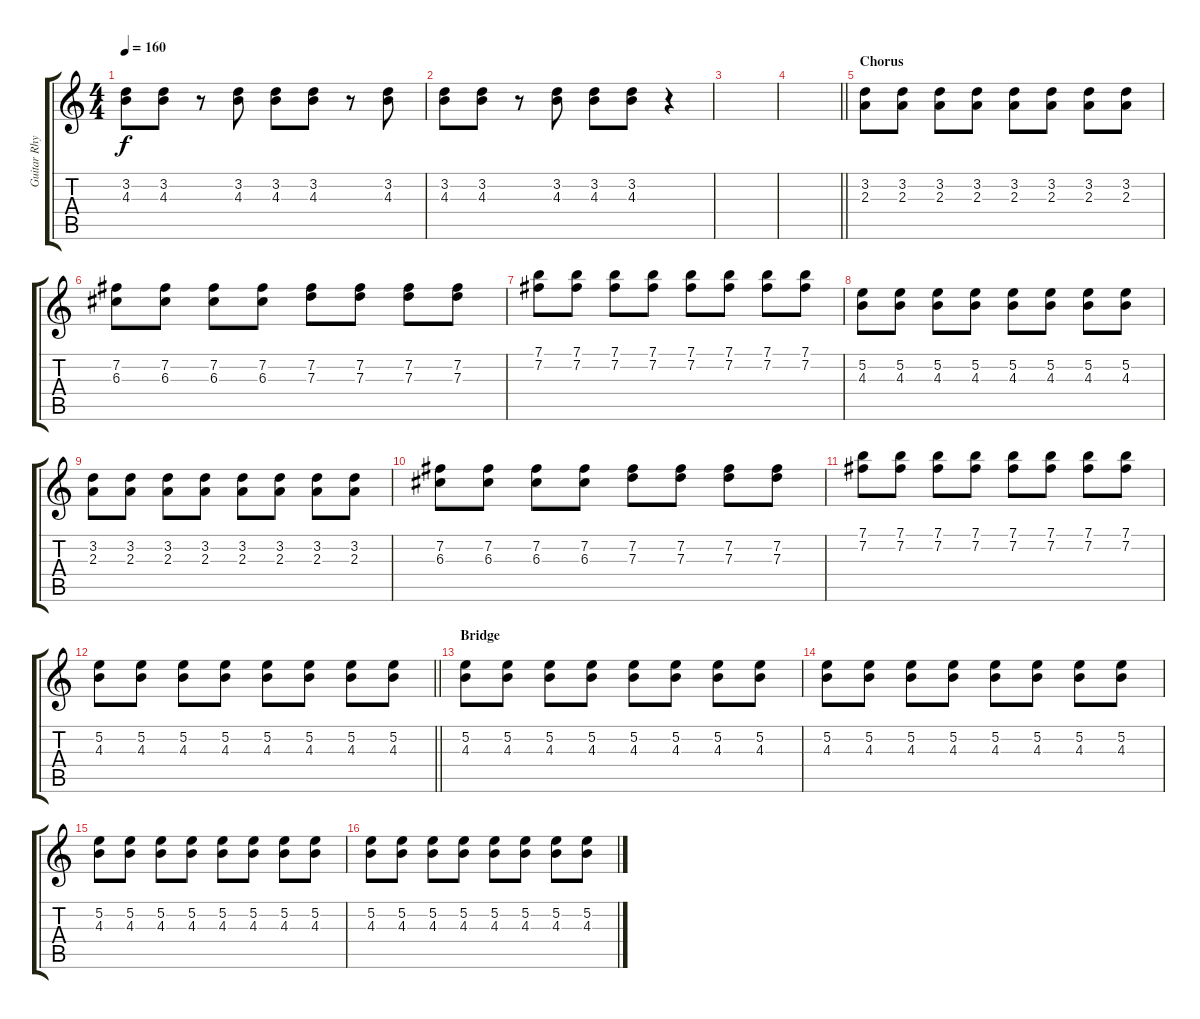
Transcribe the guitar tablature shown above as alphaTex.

\track ("Guitar Rhythm" "Guitar Rhy") {instrument overdrivenguitar}
\staff {score tabs}
\tuning (E4 B3 G3 D3 A2 E2) {hide}
\ts (4 4)
\tempo 160
\clef g2
\ks c
(3.2 4.3).8{dy f} (3.2 4.3).8 r.8 (3.2 4.3).8 (3.2 4.3).8 (3.2 4.3).8 r.8 (3.2 4.3).8 |
(3.2 4.3).8 (3.2 4.3).8 r.8 (3.2 4.3).8 (3.2 4.3).8 (3.2 4.3).8 r.4 |
|
\barLineRight lightlight
|
\section ("" "Chorus")
(3.2 2.3).8 (3.2 2.3).8 (3.2 2.3).8 (3.2 2.3).8 (3.2 2.3).8 (3.2 2.3).8 (3.2 2.3).8 (3.2 2.3).8 |
(7.2 6.3).8 (7.2 6.3).8 (7.2 6.3).8 (7.2 6.3).8 (7.2 7.3).8 (7.2 7.3).8 (7.2 7.3).8 (7.2 7.3).8 |
(7.1 7.2).8 (7.1 7.2).8 (7.1 7.2).8 (7.1 7.2).8 (7.1 7.2).8 (7.1 7.2).8 (7.1 7.2).8 (7.1 7.2).8 |
(5.2 4.3).8 (5.2 4.3).8 (5.2 4.3).8 (5.2 4.3).8 (5.2 4.3).8 (5.2 4.3).8 (5.2 4.3).8 (5.2 4.3).8 |
(3.2 2.3).8 (3.2 2.3).8 (3.2 2.3).8 (3.2 2.3).8 (3.2 2.3).8 (3.2 2.3).8 (3.2 2.3).8 (3.2 2.3).8 |
(7.2 6.3).8 (7.2 6.3).8 (7.2 6.3).8 (7.2 6.3).8 (7.2 7.3).8 (7.2 7.3).8 (7.2 7.3).8 (7.2 7.3).8 |
(7.1 7.2).8 (7.1 7.2).8 (7.1 7.2).8 (7.1 7.2).8 (7.1 7.2).8 (7.1 7.2).8 (7.1 7.2).8 (7.1 7.2).8 |
\barLineRight lightlight
(5.2 4.3).8 (5.2 4.3).8 (5.2 4.3).8 (5.2 4.3).8 (5.2 4.3).8 (5.2 4.3).8 (5.2 4.3).8 (5.2 4.3).8 |
\section ("" "Bridge")
(5.2 4.3).8{volume 11} (5.2 4.3).8 (5.2 4.3).8 (5.2 4.3).8 (5.2 4.3).8 (5.2 4.3).8 (5.2 4.3).8 (5.2 4.3).8 |
(5.2 4.3).8 (5.2 4.3).8 (5.2 4.3).8 (5.2 4.3).8 (5.2 4.3).8 (5.2 4.3).8 (5.2 4.3).8 (5.2 4.3).8 |
(5.2 4.3).8 (5.2 4.3).8 (5.2 4.3).8 (5.2 4.3).8 (5.2 4.3).8 (5.2 4.3).8 (5.2 4.3).8 (5.2 4.3).8 |
(5.2 4.3).8 (5.2 4.3).8 (5.2 4.3).8 (5.2 4.3).8 (5.2 4.3).8 (5.2 4.3).8 (5.2 4.3).8 (5.2 4.3).8
